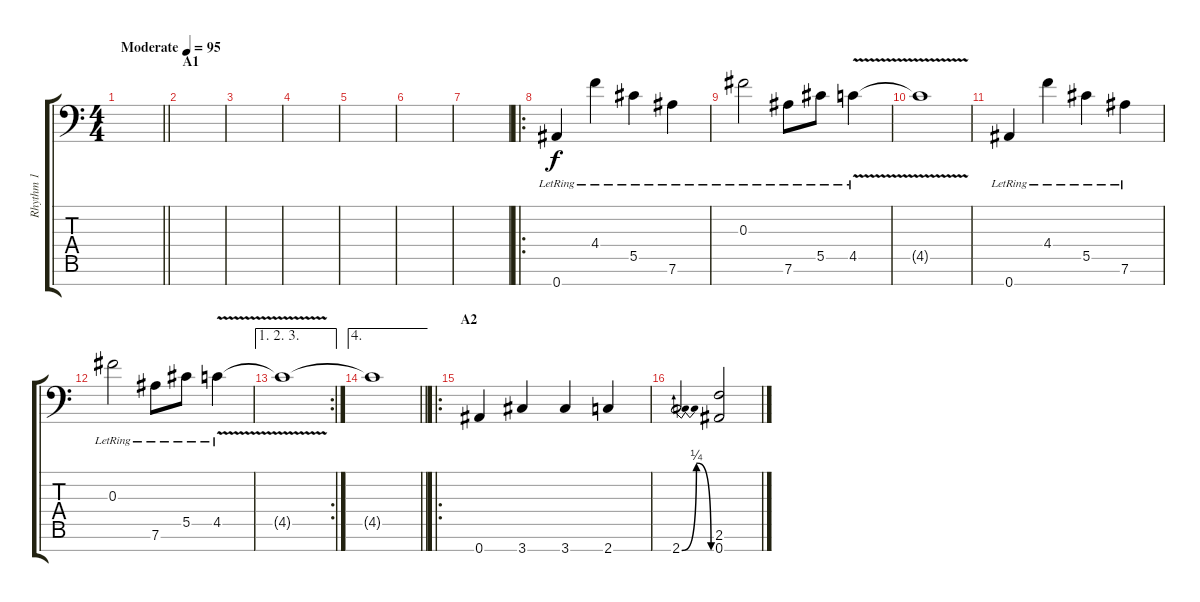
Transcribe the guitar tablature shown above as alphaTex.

\track ("Rhythm 1" "Rhythm 1") {instrument distortionguitar}
\staff {score tabs}
\tuning (Eb4 Bb3 Gb3 Db3 Ab2 Eb2 Bb1) {hide}
\ts (4 4)
\tempo (95 "Moderate")
\clef f4
\barLineRight lightlight
\ks c
|
\section ("" "A1")
|
|
|
|
|
|
\ro
0.7{lr}.4 4.4{lr}.4 5.5{lr}.4 7.6{lr}.4 |
0.3{lr}.2 7.6{lr}.8 5.5{lr}.8 4.5{v lr}.4 |
4.5{t}.1 |
0.7{lr}.4 4.4{lr}.4 5.5{lr}.4 7.6{lr}.4 |
0.3{lr}.2 7.6{lr}.8 5.5{lr}.8 4.5{v lr}.4 |
\ae (1 2 3)
\rc 2
4.5{t}.1 |
\ae 4
\barLineRight lightlight
4.5{t}.1 |
\ro
\section ("" "A2")
0.7.4 3.7.4 3.7.4 2.7.4 |
2.7{be (bendrelease 0 0 10 1 50 1 60 0)}.2 (2.6 0.7).2
